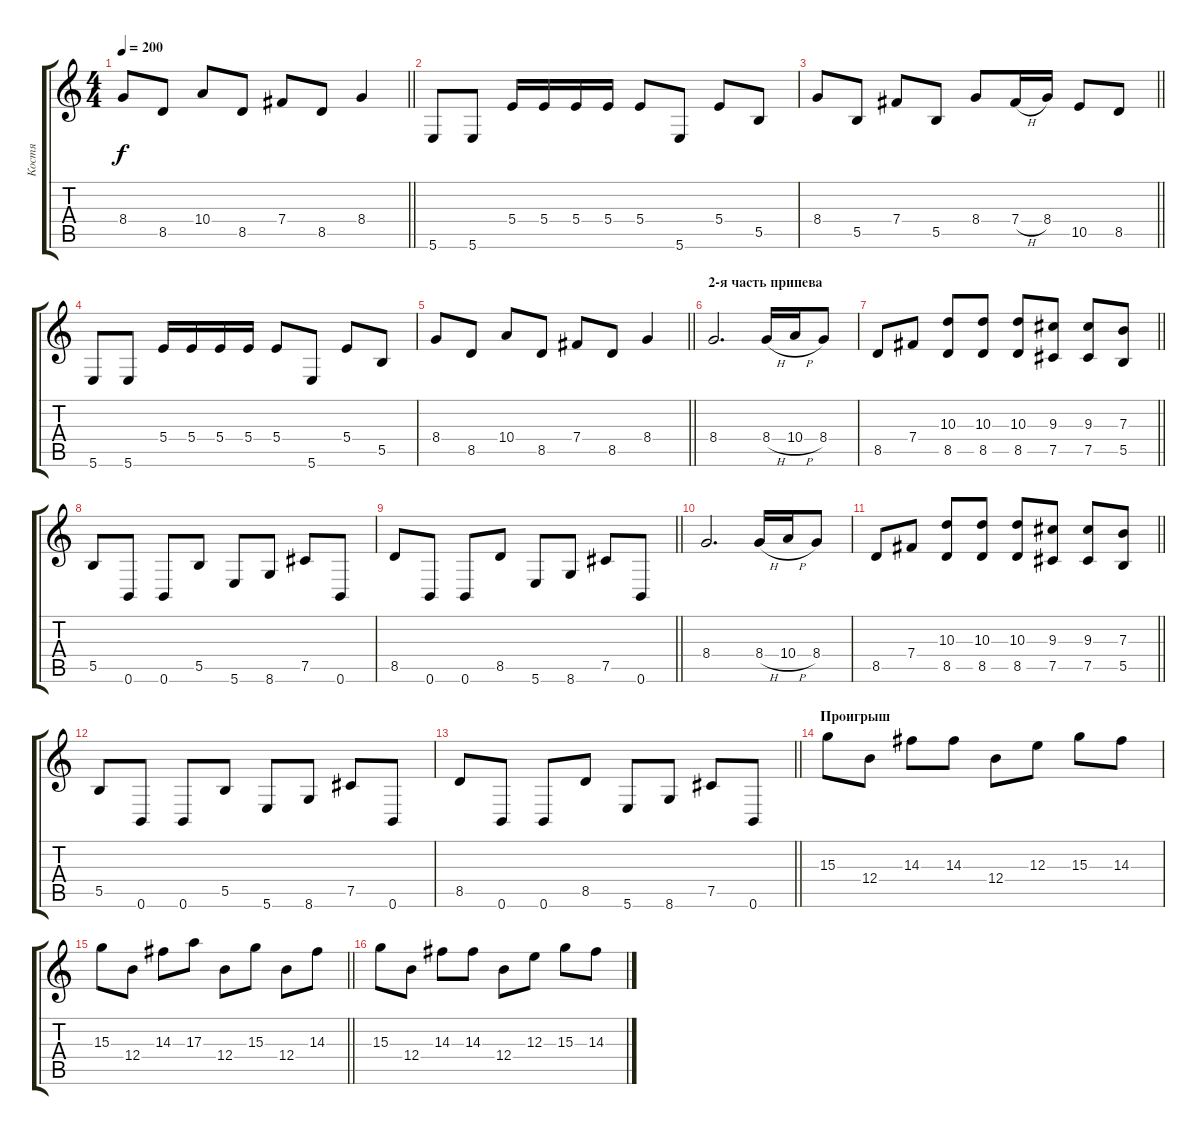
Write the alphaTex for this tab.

\track ("Костя" "Костя") {instrument distortionguitar}
\staff {score tabs}
\tuning (Db4 Ab3 E3 B2 Gb2 B1) {hide}
\ts (4 4)
\tempo 200
\clef g2
\barLineRight lightlight
\ks c
8.4.8{dy f} 8.5.8 10.4.8 8.5.8 7.4.8 8.5.8 8.4.4 |
5.6.8 5.6.8 5.4.16 5.4.16 5.4.16 5.4.16 5.4.8 5.6.8 5.4.8 5.5.8 |
\barLineRight lightlight
8.4.8 5.5.8 7.4.8 5.5.8 8.4.8 7.4{h}.16 8.4.16 10.5.8 8.5.8 |
5.6.8 5.6.8 5.4.16 5.4.16 5.4.16 5.4.16 5.4.8 5.6.8 5.4.8 5.5.8 |
\barLineRight lightlight
8.4.8 8.5.8 10.4.8 8.5.8 7.4.8 8.5.8 8.4.4 |
\section ("" "2-я часть припева")
8.4.2{d} 8.4{h}.16 10.4{h}.16 8.4.8 |
\barLineRight lightlight
8.5.8 7.4.8 (10.3 8.5).8 (10.3 8.5).8 (10.3 8.5).8 (9.3 7.5).8 (9.3 7.5).8 (7.3 5.5).8 |
5.5.8 0.6.8 0.6.8 5.5.8 5.6.8 8.6.8 7.5.8 0.6.8 |
\barLineRight lightlight
8.5.8 0.6.8 0.6.8 8.5.8 5.6.8 8.6.8 7.5.8 0.6.8 |
8.4.2{d} 8.4{h}.16 10.4{h}.16 8.4.8 |
\barLineRight lightlight
8.5.8 7.4.8 (10.3 8.5).8 (10.3 8.5).8 (10.3 8.5).8 (9.3 7.5).8 (9.3 7.5).8 (7.3 5.5).8 |
5.5.8 0.6.8 0.6.8 5.5.8 5.6.8 8.6.8 7.5.8 0.6.8 |
\barLineRight lightlight
8.5.8 0.6.8 0.6.8 8.5.8 5.6.8 8.6.8 7.5.8 0.6.8 |
\section ("" "Проигрыш")
15.3.8 12.4.8 14.3.8 14.3.8 12.4.8 12.3.8 15.3.8 14.3.8 |
\barLineRight lightlight
15.3.8 12.4.8 14.3.8 17.3.8 12.4.8 15.3.8 12.4.8 14.3.8 |
15.3.8 12.4.8 14.3.8 14.3.8 12.4.8 12.3.8 15.3.8 14.3.8
